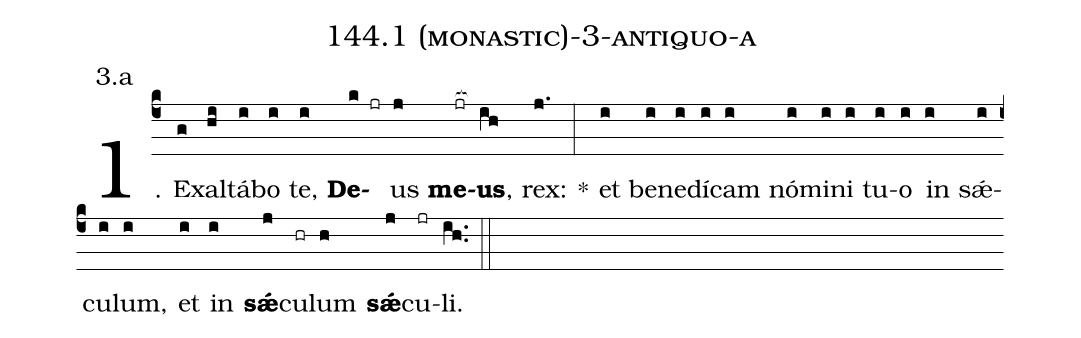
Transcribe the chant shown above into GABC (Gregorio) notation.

name: 144.1 (monastic)-3-antiquo-a;
annotation: 3.a;
%%
(c4)1. Ex(g)al(hi)tá(i)bo(i) te,(i) <b>De</b>(k jr)us(j) <b>me</b>(jr[ocb:1{])<b>us</b>,(ih[ocb:0}]) rex:(j.) *(:) et(i) be(i)ne(i)dí(i)cam(i) nó(i)mi(i)ni(i) tu(i)o(i) in(i) sǽ(i)cu(i)lum,(i) et(i) in(i) <b>sǽ</b>(j)cu(hr)lum(h) <b>sǽ</b>(j)cu(jr)li.(ih..) (::)
